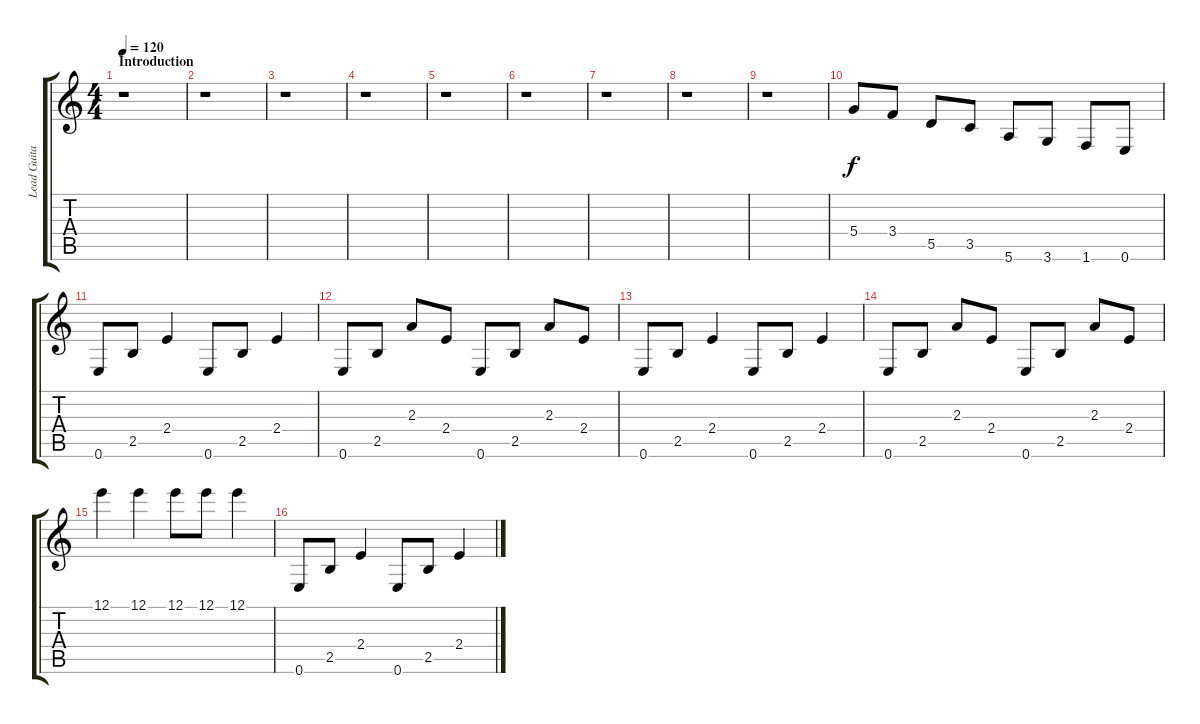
\track ("Lead Guitar" "Lead Guita") {instrument distortionguitar}
\staff {score tabs}
\tuning (E4 B3 G3 D3 A2 E2) {hide}
\ts (4 4)
\section ("" "Introduction")
\tempo 120
\clef g2
\ks c
r.1{dy f instrument distortionguitar} |
r.1 |
r.1 |
r.1 |
r.1 |
r.1 |
r.1 |
r.1 |
r.1 |
5.4.8 3.4.8 5.5.8 3.5.8 5.6.8 3.6.8 1.6.8 0.6.8 |
0.6.8 2.5.8 2.4.4 0.6.8 2.5.8 2.4.4 |
0.6.8 2.5.8 2.3.8 2.4.8 0.6.8 2.5.8 2.3.8 2.4.8 |
0.6.8 2.5.8 2.4.4 0.6.8 2.5.8 2.4.4 |
0.6.8 2.5.8 2.3.8 2.4.8 0.6.8 2.5.8 2.3.8 2.4.8 |
12.1.4 12.1.4 12.1.8 12.1.8 12.1.4 |
0.6.8 2.5.8 2.4.4 0.6.8 2.5.8 2.4.4
